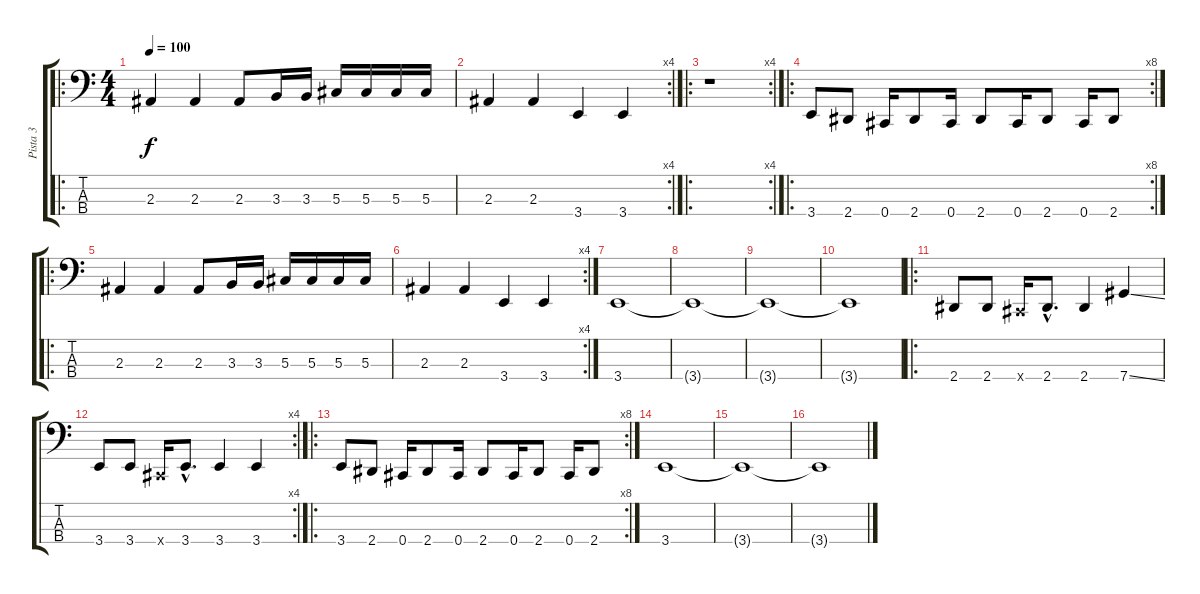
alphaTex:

\track ("Pista 3" "Pista 3") {instrument electricbassfinger}
\staff {score tabs}
\tuning (Gb2 Db2 Ab1 Db1) {hide}
\ro
\ts (4 4)
\tempo 100
\clef f4
\ks c
2.3.4{dy f} 2.3.4 2.3.8 3.3.16 3.3.16 5.3.16 5.3.16 5.3.16 5.3.16 |
\rc 4
2.3.4 2.3.4 3.4.4 3.4.4 |
\ro
\rc 4
r.1 |
\ro
\rc 8
3.4.8 2.4.8 0.4.16 2.4.8 0.4.16 2.4.8 0.4.16 2.4.8 0.4.16 2.4.8 |
\ro
2.3.4 2.3.4 2.3.8 3.3.16 3.3.16 5.3.16 5.3.16 5.3.16 5.3.16 |
\rc 4
2.3.4 2.3.4 3.4.4 3.4.4 |
3.4.1 |
3.4{t}.1 |
3.4{t}.1 |
3.4{t}.1 |
\ro
2.4.8 2.4.8 0.4{x}.16 2.4{hac}.8{d} 2.4.4 7.4{ss}.4 |
\rc 4
3.4.8 3.4.8 0.4{x}.16 3.4{hac}.8{d} 3.4.4 3.4.4 |
\ro
\rc 8
3.4.8 2.4.8 0.4.16 2.4.8 0.4.16 2.4.8 0.4.16 2.4.8 0.4.16 2.4.8 |
3.4.1 |
3.4{t}.1 |
3.4{t}.1
